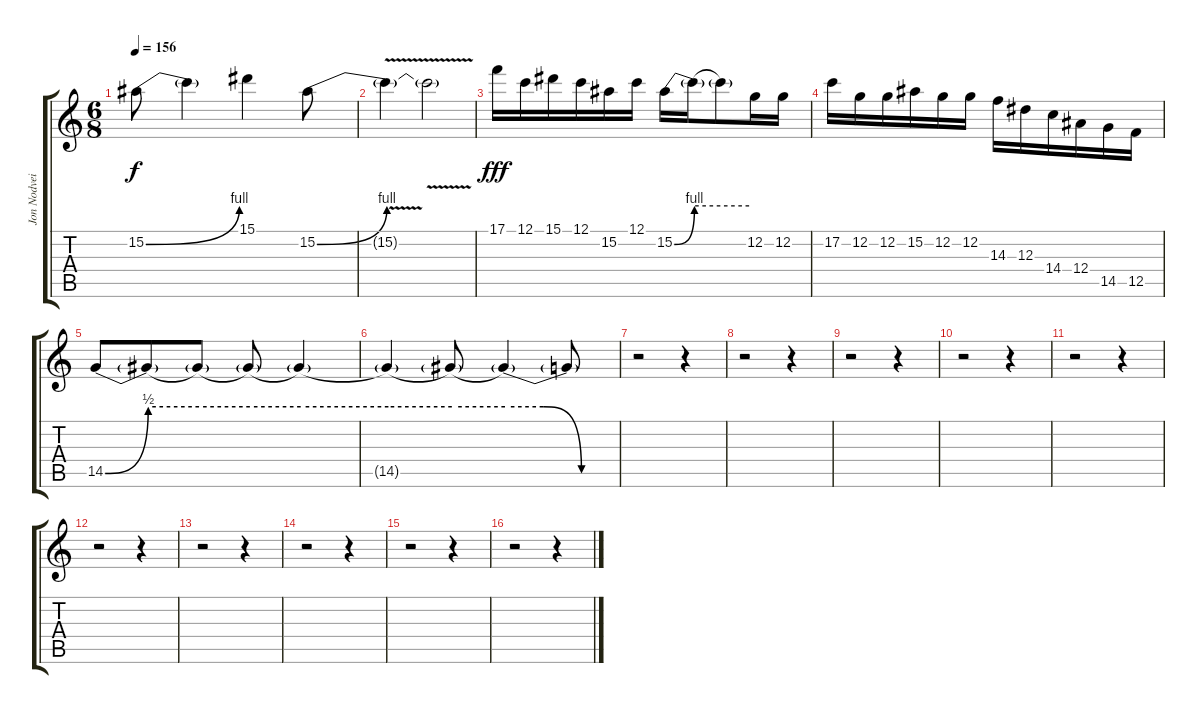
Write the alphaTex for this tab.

\track ("Jon Nodveidt (Lead)" "Jon Nodvei") {instrument distortionguitar}
\staff {score tabs}
\tuning (C4 G3 Eb3 Bb2 F2 C2) {hide}
\ts (6 8)
\tempo 156
\clef g2
\ks c
15.2{be (bend 0 0 60 4)}.8{dy f} 15.2{t}.4 15.1.4 15.2{be (bend 0 0 60 4)}.8 |
15.2{v t}.4 15.2{t}.2 |
17.1.16{dy fff} 12.1.16 15.1.16 12.1.16 15.2.16 12.1.16 15.2{be (bend 0 0 60 4)}.16 15.2{be (hold 0 4 60 4) t}.16 15.2{t}.8 12.2.16 12.2.16 |
17.2.16 12.2.16 12.2.16 15.2.16 12.2.16 12.2.16 14.3.16 12.3.16 14.4.16 12.4.16 14.5.16 12.5.16 |
14.5{be (bend 0 0 60 2)}.8 14.5{be (hold 0 2 60 2) t}.8 14.5{be (hold 0 2 60 2) t}.8 14.5{be (hold 0 2 60 2) t}.8 14.5{be (hold 0 2 60 2) t}.4 |
14.5{be (hold 0 2 60 2) t}.4 14.5{be (hold 0 2 60 2) t}.8 14.5{be (custom 0 2 20 2 40 0 60 0) t}.4 14.5{t}.8 |
r.2 r.4 |
r.2 r.4 |
r.2 r.4 |
r.2 r.4 |
r.2 r.4 |
r.2 r.4 |
r.2 r.4 |
r.2 r.4 |
r.2 r.4 |
r.2 r.4
